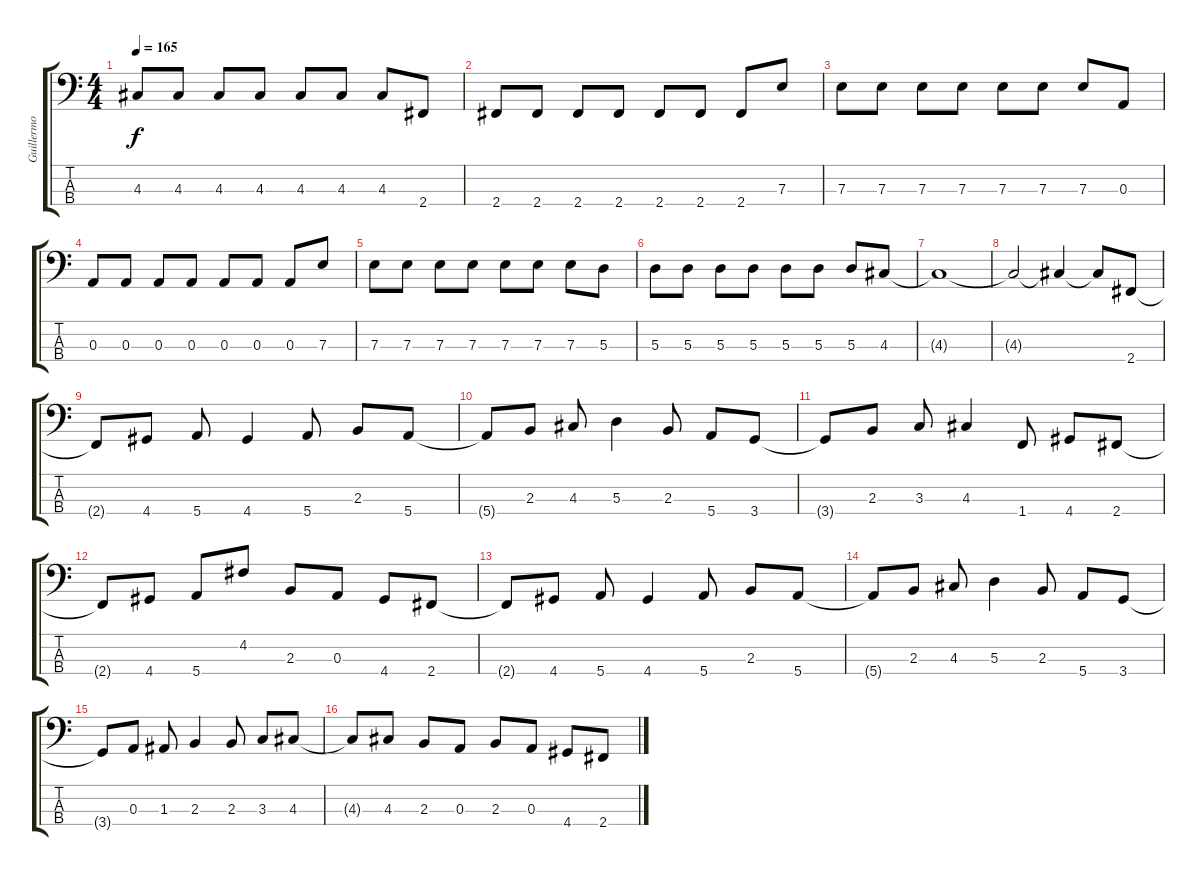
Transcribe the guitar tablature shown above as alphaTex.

\track ("Guillermo Sánchez" "Guillermo ") {instrument electricbasspick}
\staff {score tabs}
\tuning (G2 D2 A1 E1) {hide}
\ts (4 4)
\tempo 165
\clef f4
\ks c
4.3.8{dy f} 4.3.8 4.3.8 4.3.8 4.3.8 4.3.8 4.3.8 2.4.8 |
2.4.8 2.4.8 2.4.8 2.4.8 2.4.8 2.4.8 2.4.8 7.3.8 |
7.3.8 7.3.8 7.3.8 7.3.8 7.3.8 7.3.8 7.3.8 0.3.8 |
0.3.8 0.3.8 0.3.8 0.3.8 0.3.8 0.3.8 0.3.8 7.3.8 |
7.3.8 7.3.8 7.3.8 7.3.8 7.3.8 7.3.8 7.3.8 5.3.8 |
5.3.8 5.3.8 5.3.8 5.3.8 5.3.8 5.3.8 5.3.8 4.3.8 |
4.3{t}.1 |
4.3{t}.2 4.3{t}.4 4.3{t}.8 2.4.8 |
2.4{t}.8 4.4.8 5.4.8 4.4.4 5.4.8 2.3.8 5.4.8 |
5.4{t}.8 2.3.8 4.3.8 5.3.4 2.3.8 5.4.8 3.4.8 |
3.4{t}.8 2.3.8 3.3.8 4.3.4 1.4.8 4.4.8 2.4.8 |
2.4{t}.8 4.4.8 5.4.8 4.2.8 2.3.8 0.3.8 4.4.8 2.4.8 |
2.4{t}.8 4.4.8 5.4.8 4.4.4 5.4.8 2.3.8 5.4.8 |
5.4{t}.8 2.3.8 4.3.8 5.3.4 2.3.8 5.4.8 3.4.8 |
3.4{t}.8 0.3.8 1.3.8 2.3.4 2.3.8 3.3.8 4.3.8 |
4.3{t}.8 4.3.8 2.3.8 0.3.8 2.3.8 0.3.8 4.4.8 2.4.8
